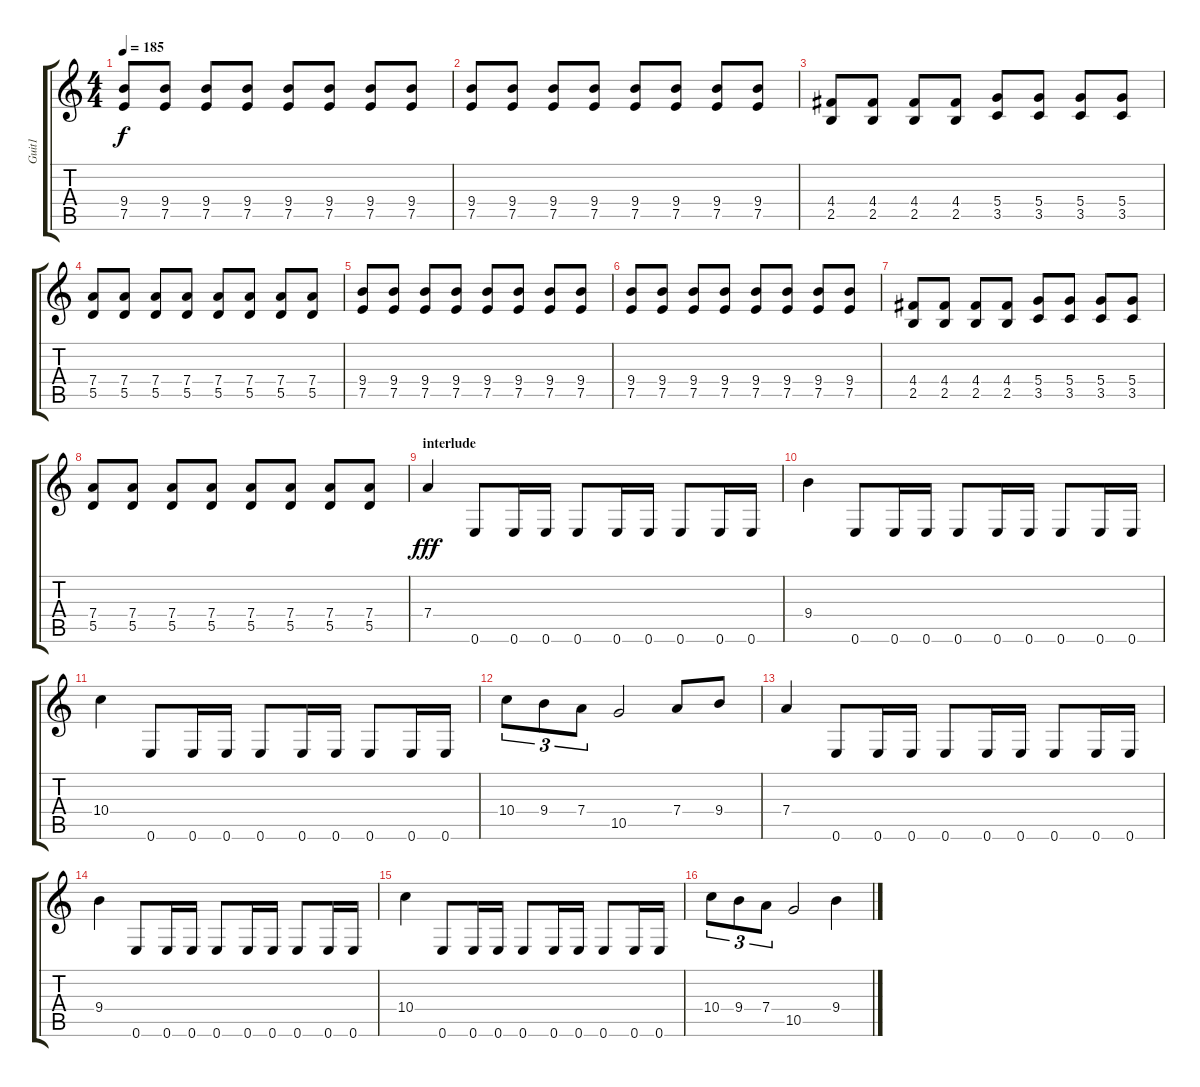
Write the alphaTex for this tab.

\track ("Guit1" "Guit1") {instrument overdrivenguitar}
\staff {score tabs}
\tuning (E4 B3 G3 D3 A2 E2) {hide}
\ts (4 4)
\tempo 185
\clef g2
\ks c
(9.4 7.5).8{dy f} (9.4 7.5).8 (9.4 7.5).8 (9.4 7.5).8 (9.4 7.5).8 (9.4 7.5).8 (9.4 7.5).8 (9.4 7.5).8 |
(9.4 7.5).8 (9.4 7.5).8 (9.4 7.5).8 (9.4 7.5).8 (9.4 7.5).8 (9.4 7.5).8 (9.4 7.5).8 (9.4 7.5).8 |
(4.4 2.5).8 (4.4 2.5).8 (4.4 2.5).8 (4.4 2.5).8 (5.4 3.5).8 (5.4 3.5).8 (5.4 3.5).8 (5.4 3.5).8 |
(7.4 5.5).8 (7.4 5.5).8 (7.4 5.5).8 (7.4 5.5).8 (7.4 5.5).8 (7.4 5.5).8 (7.4 5.5).8 (7.4 5.5).8 |
(9.4 7.5).8 (9.4 7.5).8 (9.4 7.5).8 (9.4 7.5).8 (9.4 7.5).8 (9.4 7.5).8 (9.4 7.5).8 (9.4 7.5).8 |
(9.4 7.5).8 (9.4 7.5).8 (9.4 7.5).8 (9.4 7.5).8 (9.4 7.5).8 (9.4 7.5).8 (9.4 7.5).8 (9.4 7.5).8 |
(4.4 2.5).8 (4.4 2.5).8 (4.4 2.5).8 (4.4 2.5).8 (5.4 3.5).8 (5.4 3.5).8 (5.4 3.5).8 (5.4 3.5).8 |
(7.4 5.5).8 (7.4 5.5).8 (7.4 5.5).8 (7.4 5.5).8 (7.4 5.5).8 (7.4 5.5).8 (7.4 5.5).8 (7.4 5.5).8 |
\section ("" "interlude")
7.4.4{dy fff} 0.6.8 0.6.16 0.6.16 0.6.8 0.6.16 0.6.16 0.6.8 0.6.16 0.6.16 |
9.4.4 0.6.8 0.6.16 0.6.16 0.6.8 0.6.16 0.6.16 0.6.8 0.6.16 0.6.16 |
10.4.4 0.6.8 0.6.16 0.6.16 0.6.8 0.6.16 0.6.16 0.6.8 0.6.16 0.6.16 |
10.4.8{tu (3 2)} 9.4.8{tu (3 2)} 7.4.8{tu (3 2)} 10.5.2 7.4.8 9.4.8 |
7.4.4 0.6.8 0.6.16 0.6.16 0.6.8 0.6.16 0.6.16 0.6.8 0.6.16 0.6.16 |
9.4.4 0.6.8 0.6.16 0.6.16 0.6.8 0.6.16 0.6.16 0.6.8 0.6.16 0.6.16 |
10.4.4 0.6.8 0.6.16 0.6.16 0.6.8 0.6.16 0.6.16 0.6.8 0.6.16 0.6.16 |
10.4.8{tu (3 2)} 9.4.8{tu (3 2)} 7.4.8{tu (3 2)} 10.5.2 9.4.4
